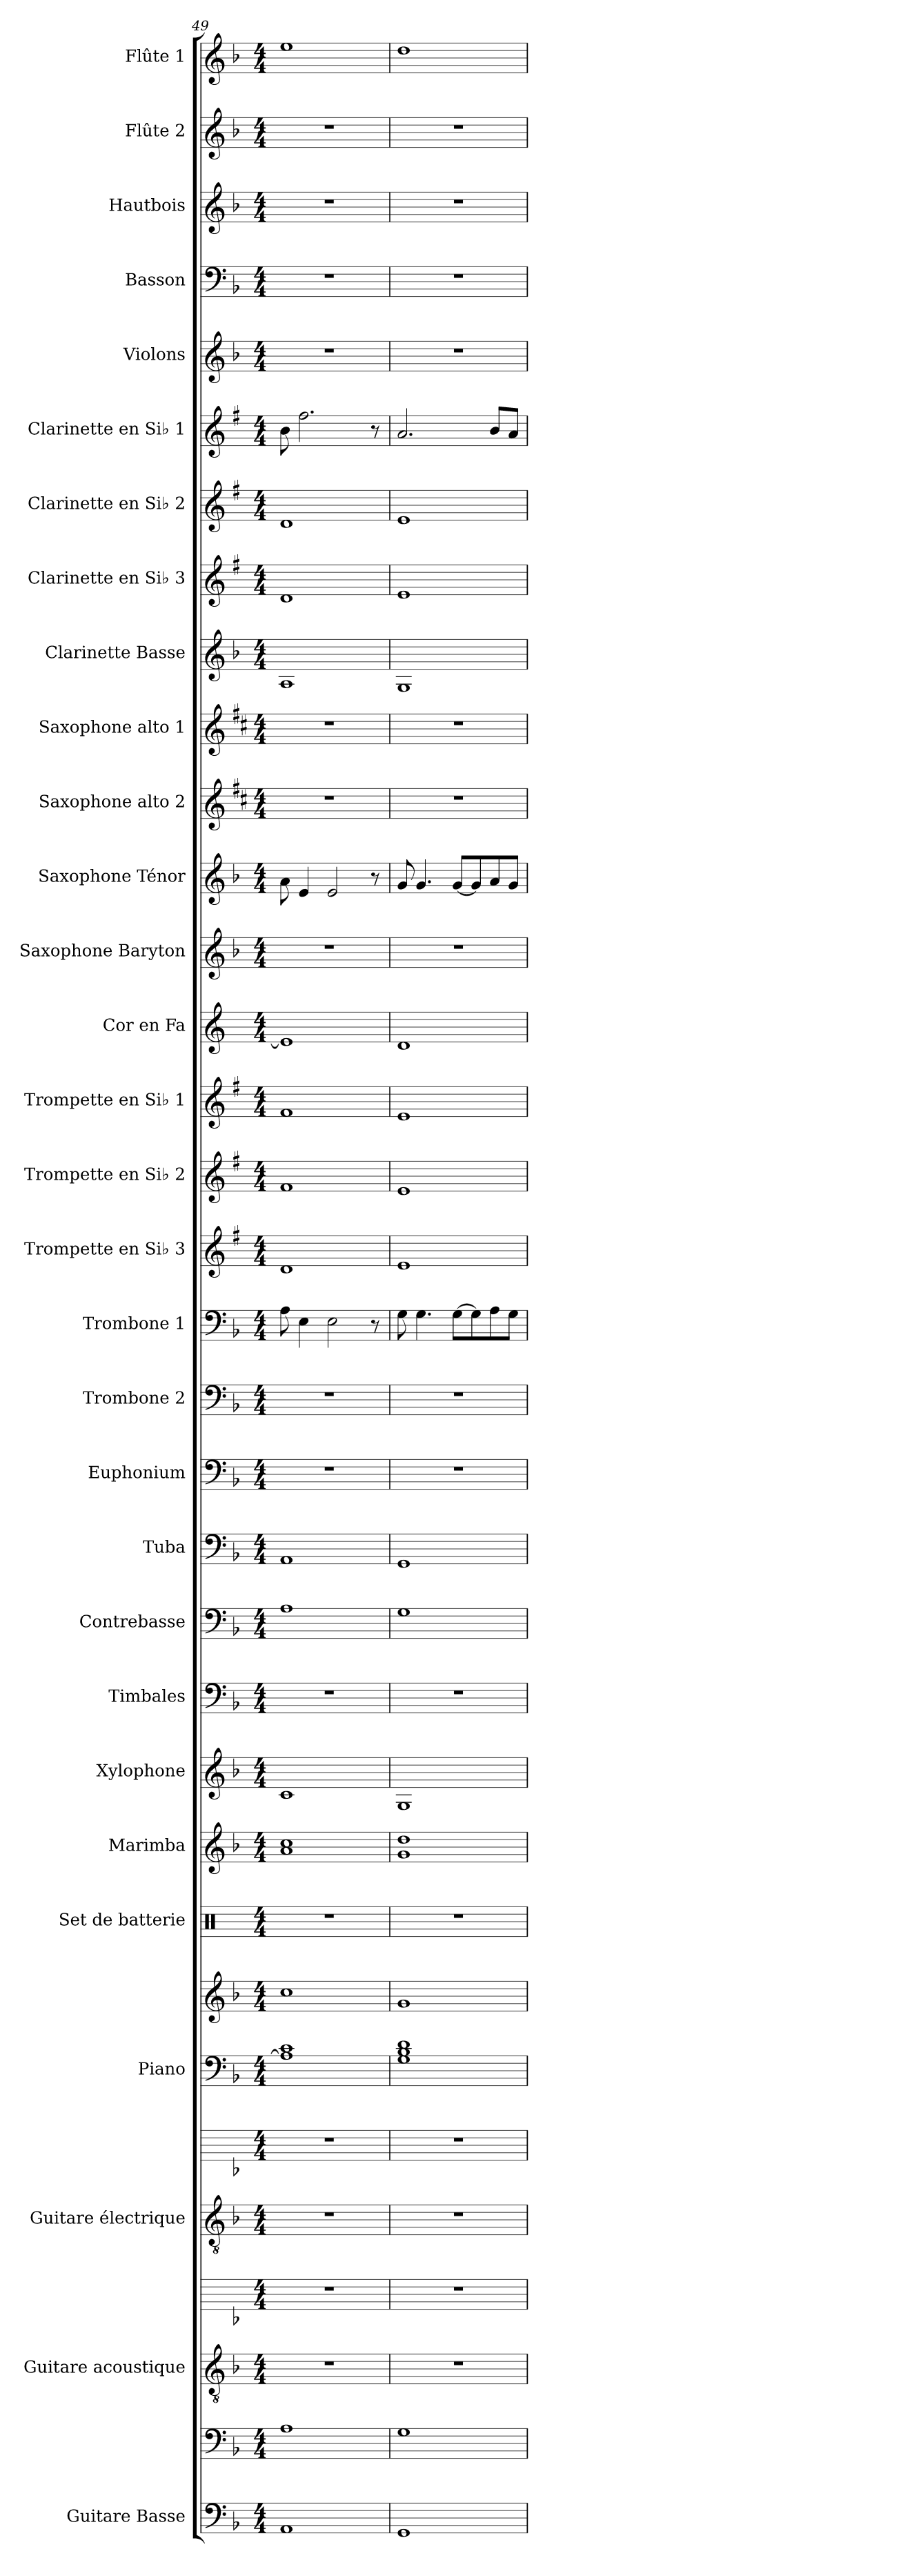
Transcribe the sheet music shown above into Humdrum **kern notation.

**kern	**kern	**kern	**kern	**kern	**kern	**kern	**kern	**kern	**kern	**kern	**kern	**kern	**kern	**kern	**kern	**kern	**kern	**kern	**kern	**kern	**kern	**kern	**kern	**kern	**kern	**kern	**kern	**kern	**kern	**kern	**kern	**kern	**kern
*part30	*part30	*part29	*part29	*part28	*part28	*part27	*part27	*part26	*part25	*part24	*part23	*part22	*part21	*part20	*part19	*part18	*part17	*part16	*part15	*part14	*part13	*part12	*part11	*part10	*part9	*part8	*part7	*part6	*part5	*part4	*part3	*part2	*part1
*staff34	*staff33	*staff32	*staff31	*staff30	*staff29	*staff28	*staff27	*staff26	*staff25	*staff24	*staff23	*staff22	*staff21	*staff20	*staff19	*staff18	*staff17	*staff16	*staff15	*staff14	*staff13	*staff12	*staff11	*staff10	*staff9	*staff8	*staff7	*staff6	*staff5	*staff4	*staff3	*staff2	*staff1
*I"Guitare Basse	*	*I"Guitare acoustique	*	*I"Guitare électrique	*	*I"Piano	*	*I"Set de batterie	*I"Marimba	*I"Xylophone	*I"Timbales	*I"Contrebasse	*I"Tuba	*I"Euphonium	*I"Trombone 2	*I"Trombone 1	*I"Trompette en Si♭ 3	*I"Trompette en Si♭ 2	*I"Trompette en Si♭ 1	*I"Cor en Fa	*I"Saxophone Baryton	*I"Saxophone Ténor	*I"Saxophone alto 2	*I"Saxophone alto 1	*I"Clarinette Basse	*I"Clarinette en Si♭ 3	*I"Clarinette en Si♭ 2	*I"Clarinette en Si♭ 1	*I"Violons	*I"Basson	*I"Hautbois	*I"Flûte 2	*I"Flûte 1
*I'Guit. B.	*	*I'Guit.	*	*I'Guit. El.	*	*I'Pia.	*	*I'Bat.	*I'Mrm.	*I'Xyl.	*I'Timb.	*I'Cb.	*I'Tba.	*I'Euph.	*I'Tbn. 2	*I'Tbn. 1	*I'Tromp. en Si♭ 3	*I'Tromp. en Si♭ 2	*I'Tromp. en Si♭ 1	*I'Cor en Fa	*I'Sax. Bar.	*I'Sax. T.	*I'Sax. A. 2	*I'Sax. A.  1	*I'Clar. Basse	*I'Clar. en Si♭ 3	*I'Clar. en Si♭ 2	*I'Clar. en Si♭ 1	*I'Vlns.	*I'Bsn.	*I'Htbs.	*I'Fl. 2	*I'Fl.  1
*	*clefF4	*clefGv2	*	*clefGv2	*	*clefF4	*clefG2	*clefX	*clefG2	*clefG2	*clefF4	*clefF4	*clefF4	*clefF4	*clefF4	*clefF4	*clefG2	*clefG2	*clefG2	*clefG2	*clefG2	*clefG2	*clefG2	*clefG2	*clefG2	*clefG2	*clefG2	*clefG2	*clefG2	*clefF4	*clefG2	*clefG2	*clefG2
*ITrd7c12	*ITrd7c12	*	*	*	*	*	*	*	*	*ITrd-7c-12	*	*ITrd7c12	*	*	*	*	*ITrd1c2	*ITrd1c2	*ITrd1c2	*ITrd4c7	*ITrd12c21	*ITrd8c14	*ITrd5c9	*ITrd5c9	*ITrd8c14	*ITrd1c2	*ITrd1c2	*ITrd1c2	*	*	*	*	*
*k[b-]	*k[b-]	*k[b-]	*k[b-]	*k[b-]	*k[b-]	*k[b-]	*k[b-]	*k[]	*k[b-]	*k[b-]	*k[b-]	*k[b-]	*k[b-]	*k[b-]	*k[b-]	*k[b-]	*k[b-]	*k[b-]	*k[b-]	*k[b-]	*k[b-]	*k[b-]	*k[b-]	*k[b-]	*k[b-]	*k[b-]	*k[b-]	*k[b-]	*k[b-]	*k[b-]	*k[b-]	*k[b-]	*k[b-]
*M4/4	*M4/4	*M4/4	*M4/4	*M4/4	*M4/4	*M4/4	*M4/4	*M4/4	*M4/4	*M4/4	*M4/4	*M4/4	*M4/4	*M4/4	*M4/4	*M4/4	*M4/4	*M4/4	*M4/4	*M4/4	*M4/4	*M4/4	*M4/4	*M4/4	*M4/4	*M4/4	*M4/4	*M4/4	*M4/4	*M4/4	*M4/4	*M4/4	*M4/4
=49	=49	=49	=49	=49	=49	=49	=49	=49	=49	=49	=49	=49	=49	=49	=49	=49	=49	=49	=49	=49	=49	=49	=49	=49	=49	=49	=49	=49	=49	=49	=49	=49	=49
1AAA	1AA	1r	1r	1r	1r	1A] 1c	1cc	1r	1a 1cc	1cc	1r	1AA	1AA	1r	1r	8A\	1c	1e	1e	1A]	1r	8A\	1r	1r	1AA	1c	1c	8a\	1r	1r	1r	1r	1ee
.	.	.	.	.	.	.	.	.	.	.	.	.	.	.	.	4E\	.	.	.	.	.	4E/	.	.	.	.	.	2.ee\	.	.	.	.	.
.	.	.	.	.	.	.	.	.	.	.	.	.	.	.	.	2E\	.	.	.	.	.	2E/	.	.	.	.	.	.	.	.	.	.	.
.	.	.	.	.	.	.	.	.	.	.	.	.	.	.	.	8r	.	.	.	.	.	8r	.	.	.	.	.	8r	.	.	.	.	.
=50	=50	=50	=50	=50	=50	=50	=50	=50	=50	=50	=50	=50	=50	=50	=50	=50	=50	=50	=50	=50	=50	=50	=50	=50	=50	=50	=50	=50	=50	=50	=50	=50	=50
1GGG	1GG	1r	1r	1r	1r	1G 1B- 1d	1g	1r	1g 1dd	1g	1r	1GG	1GG	1r	1r	8G\	1d	1d	1d	1G	1r	8G/	1r	1r	1GG	1d	1d	2.g/	1r	1r	1r	1r	1dd
.	.	.	.	.	.	.	.	.	.	.	.	.	.	.	.	4.G\	.	.	.	.	.	4.G/	.	.	.	.	.	.	.	.	.	.	.
.	.	.	.	.	.	.	.	.	.	.	.	.	.	.	.	[8G\L	.	.	.	.	.	[8G/L	.	.	.	.	.	.	.	.	.	.	.
.	.	.	.	.	.	.	.	.	.	.	.	.	.	.	.	8G\]	.	.	.	.	.	8G/]	.	.	.	.	.	.	.	.	.	.	.
.	.	.	.	.	.	.	.	.	.	.	.	.	.	.	.	8A\	.	.	.	.	.	8A/	.	.	.	.	.	8a/L	.	.	.	.	.
.	.	.	.	.	.	.	.	.	.	.	.	.	.	.	.	8G\J	.	.	.	.	.	8G/J	.	.	.	.	.	8g/J	.	.	.	.	.
=	=	=	=	=	=	=	=	=	=	=	=	=	=	=	=	=	=	=	=	=	=	=	=	=	=	=	=	=	=	=	=	=	=
*-	*-	*-	*-	*-	*-	*-	*-	*-	*-	*-	*-	*-	*-	*-	*-	*-	*-	*-	*-	*-	*-	*-	*-	*-	*-	*-	*-	*-	*-	*-	*-	*-	*-
